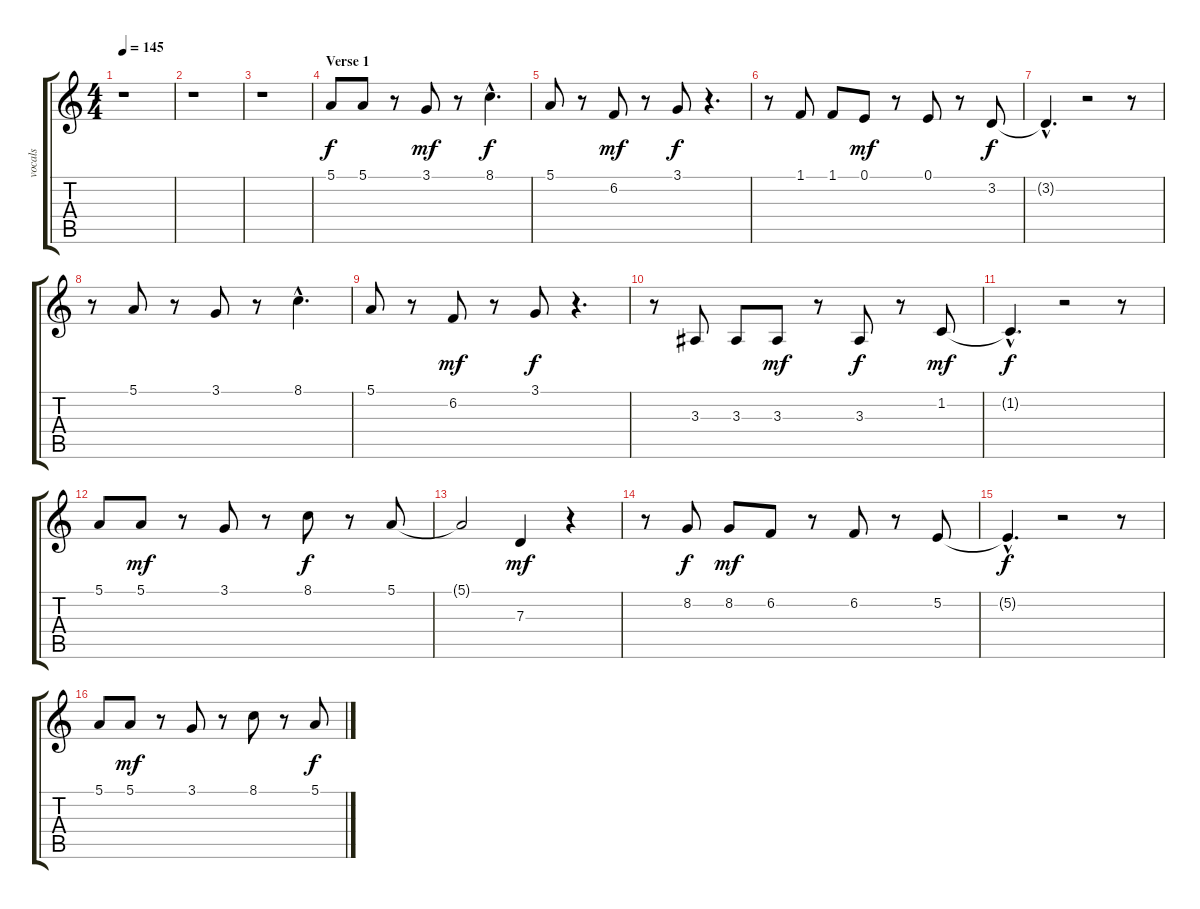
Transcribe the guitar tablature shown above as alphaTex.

\track ("vocals" "vocals") {instrument sopranosax}
\staff {score tabs}
\tuning (E4 B3 G3 D3 A2 E2) {hide}
\ts (4 4)
\tempo 145
\clef g2
\ks c
r.1{dy f} |
r.1 |
r.1 |
\section ("" "Verse 1")
5.1.8 5.1.8 r.8 3.1.8{dy mf} r.8 8.1{hac}.4{d dy f} |
5.1.8 r.8 6.2.8{dy mf} r.8 3.1.8{dy f} r.4{d} |
r.8 1.1.8 1.1.8 0.1.8{dy mf} r.8 0.1.8 r.8 3.2.8{dy f} |
3.2{hac t}.4{d} r.2 r.8 |
r.8 5.1.8 r.8 3.1.8 r.8 8.1{hac}.4{d} |
5.1.8 r.8 6.2.8{dy mf} r.8 3.1.8{dy f} r.4{d} |
r.8 3.3.8 3.3.8 3.3.8{dy mf} r.8 3.3.8{dy f} r.8 1.2.8{dy mf} |
1.2{hac t}.4{d dy f} r.2 r.8 |
5.1.8 5.1.8{dy mf} r.8 3.1.8 r.8 8.1.8{dy f} r.8 5.1.8 |
5.1{t}.2 7.3.4{dy mf} r.4 |
r.8 8.2.8{dy f} 8.2.8{dy mf} 6.2.8 r.8 6.2.8 r.8 5.2.8 |
5.2{hac t}.4{d dy f} r.2 r.8 |
5.1.8 5.1.8{dy mf} r.8 3.1.8 r.8 8.1.8 r.8 5.1.8{dy f}
